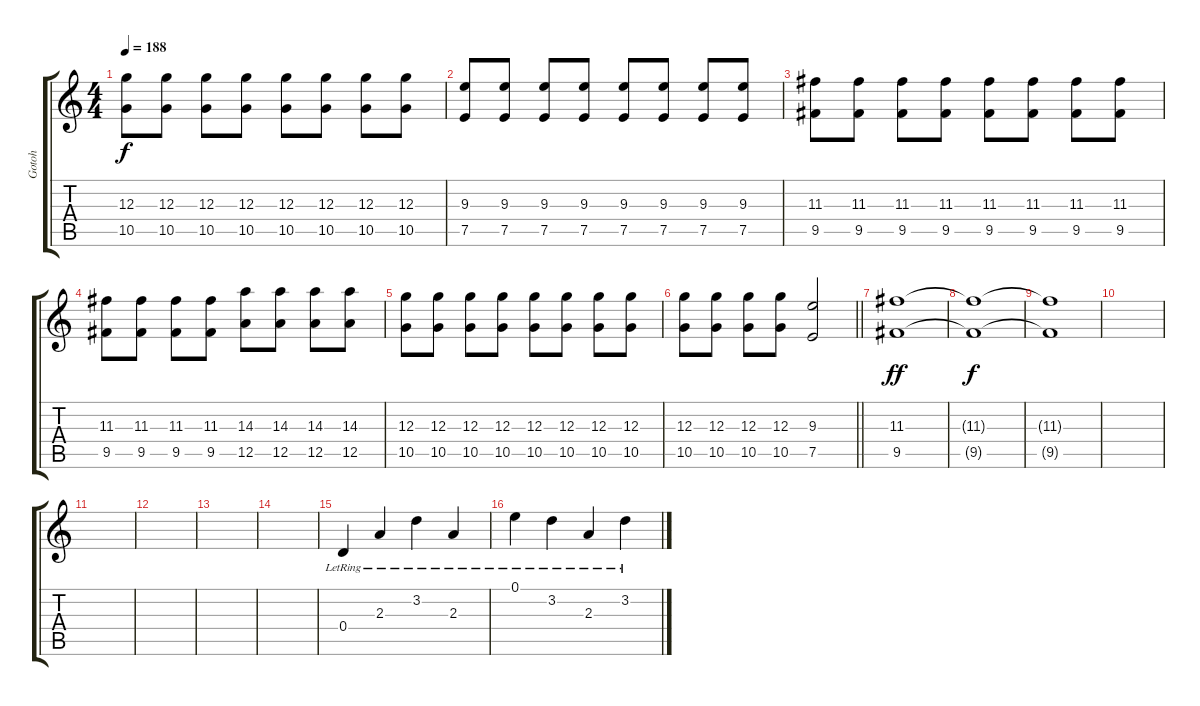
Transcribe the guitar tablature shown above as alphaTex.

\track ("Gotoh" "Gotoh") {instrument overdrivenguitar}
\staff {score tabs}
\tuning (E4 B3 G3 D3 A2 E2) {hide}
\ts (4 4)
\tempo 188
\clef g2
\ks c
(12.3 10.5).8{dy f} (12.3 10.5).8 (12.3 10.5).8 (12.3 10.5).8 (12.3 10.5).8 (12.3 10.5).8 (12.3 10.5).8 (12.3 10.5).8 |
(9.3 7.5).8 (9.3 7.5).8 (9.3 7.5).8 (9.3 7.5).8 (9.3 7.5).8 (9.3 7.5).8 (9.3 7.5).8 (9.3 7.5).8 |
(11.3 9.5).8 (11.3 9.5).8 (11.3 9.5).8 (11.3 9.5).8 (11.3 9.5).8 (11.3 9.5).8 (11.3 9.5).8 (11.3 9.5).8 |
(11.3 9.5).8 (11.3 9.5).8 (11.3 9.5).8 (11.3 9.5).8 (14.3 12.5).8 (14.3 12.5).8 (14.3 12.5).8 (14.3 12.5).8 |
(12.3 10.5).8 (12.3 10.5).8 (12.3 10.5).8 (12.3 10.5).8 (12.3 10.5).8 (12.3 10.5).8 (12.3 10.5).8 (12.3 10.5).8 |
\barLineRight lightlight
(12.3 10.5).8 (12.3 10.5).8 (12.3 10.5).8 (12.3 10.5).8 (9.3 7.5).2 |
(11.3 9.5).1{dy ff volume 5} |
(11.3{t} 9.5{t}).1{dy f} |
(11.3{t} 9.5{t}).1 |
|
|
|
|
|
0.4{lr}.4 2.3{lr}.4 3.2{lr}.4 2.3{lr}.4 |
0.1{lr}.4 3.2{lr}.4 2.3{lr}.4 3.2{lr}.4
